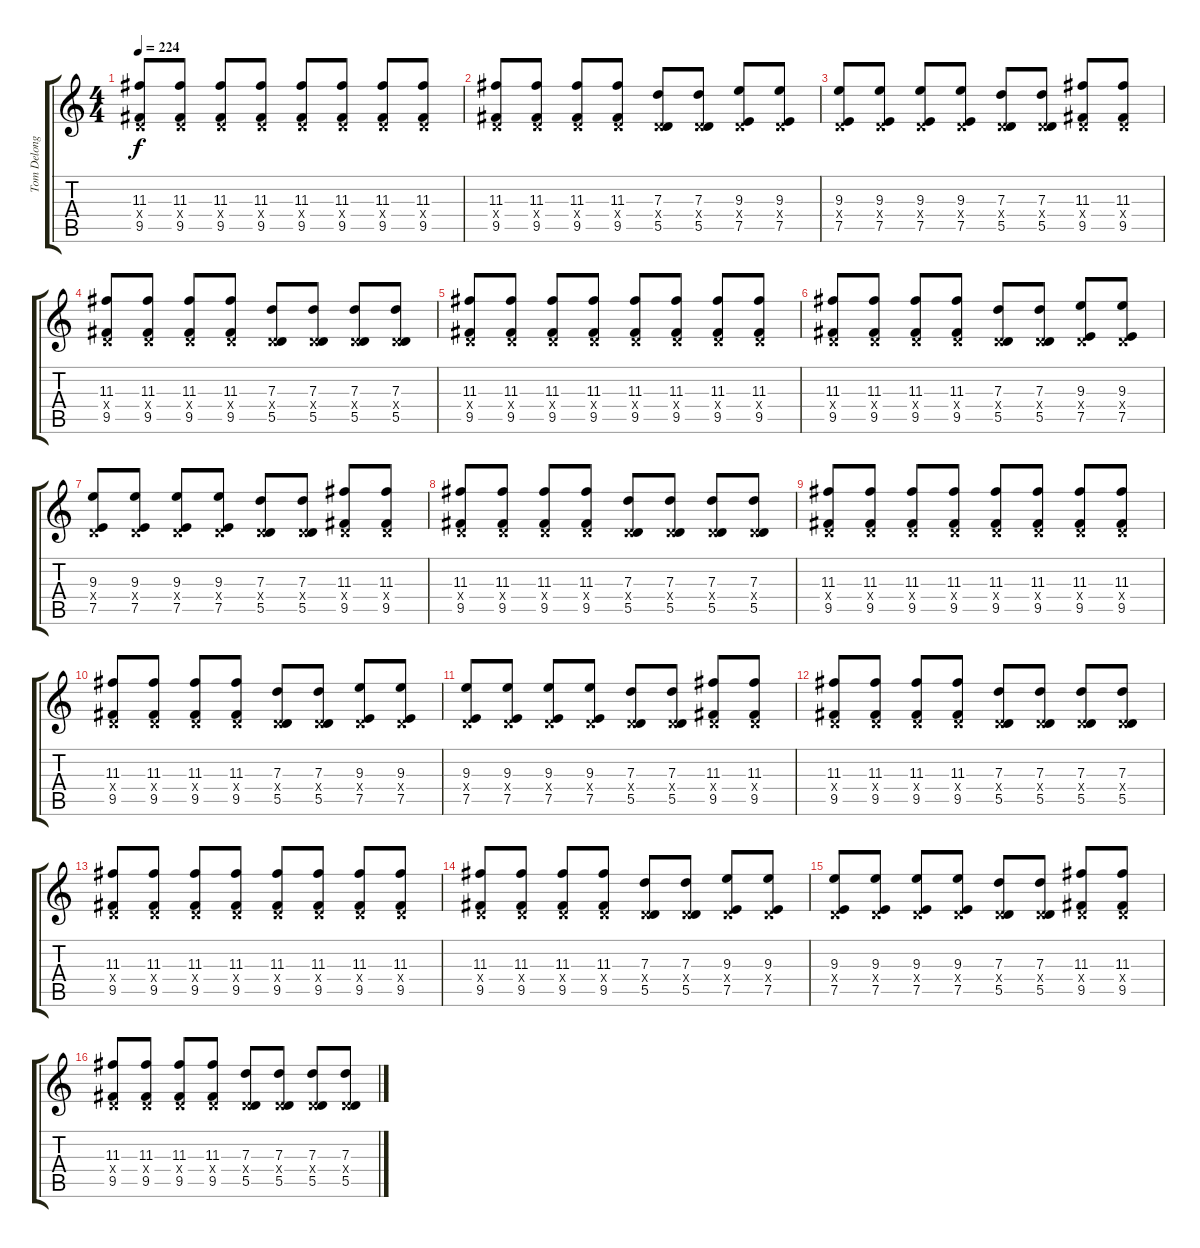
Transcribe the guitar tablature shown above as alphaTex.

\track ("Tom Delonge (Guitar)" "Tom Delong") {instrument overdrivenguitar}
\staff {score tabs}
\tuning (E4 B3 G3 D3 A2 E2) {hide}
\ts (4 4)
\tempo 224
\clef g2
\ks c
(11.3 0.4{x} 9.5).8{dy f} (11.3 0.4{x} 9.5).8 (11.3 0.4{x} 9.5).8 (11.3 0.4{x} 9.5).8 (11.3 0.4{x} 9.5).8 (11.3 0.4{x} 9.5).8 (11.3 0.4{x} 9.5).8 (11.3 0.4{x} 9.5).8 |
(11.3 0.4{x} 9.5).8 (11.3 0.4{x} 9.5).8 (11.3 0.4{x} 9.5).8 (11.3 0.4{x} 9.5).8 (7.3 0.4{x} 5.5).8 (7.3 0.4{x} 5.5).8 (9.3 0.4{x} 7.5).8 (9.3 0.4{x} 7.5).8 |
(9.3 0.4{x} 7.5).8 (9.3 0.4{x} 7.5).8 (9.3 0.4{x} 7.5).8 (9.3 0.4{x} 7.5).8 (7.3 0.4{x} 5.5).8 (7.3 0.4{x} 5.5).8 (11.3 0.4{x} 9.5).8 (11.3 0.4{x} 9.5).8 |
(11.3 0.4{x} 9.5).8 (11.3 0.4{x} 9.5).8 (11.3 0.4{x} 9.5).8 (11.3 0.4{x} 9.5).8 (7.3 0.4{x} 5.5).8 (7.3 0.4{x} 5.5).8 (7.3 0.4{x} 5.5).8 (7.3 0.4{x} 5.5).8 |
(11.3 0.4{x} 9.5).8 (11.3 0.4{x} 9.5).8 (11.3 0.4{x} 9.5).8 (11.3 0.4{x} 9.5).8 (11.3 0.4{x} 9.5).8 (11.3 0.4{x} 9.5).8 (11.3 0.4{x} 9.5).8 (11.3 0.4{x} 9.5).8 |
(11.3 0.4{x} 9.5).8 (11.3 0.4{x} 9.5).8 (11.3 0.4{x} 9.5).8 (11.3 0.4{x} 9.5).8 (7.3 0.4{x} 5.5).8 (7.3 0.4{x} 5.5).8 (9.3 0.4{x} 7.5).8 (9.3 0.4{x} 7.5).8 |
(9.3 0.4{x} 7.5).8 (9.3 0.4{x} 7.5).8 (9.3 0.4{x} 7.5).8 (9.3 0.4{x} 7.5).8 (7.3 0.4{x} 5.5).8 (7.3 0.4{x} 5.5).8 (11.3 0.4{x} 9.5).8 (11.3 0.4{x} 9.5).8 |
(11.3 0.4{x} 9.5).8 (11.3 0.4{x} 9.5).8 (11.3 0.4{x} 9.5).8 (11.3 0.4{x} 9.5).8 (7.3 0.4{x} 5.5).8 (7.3 0.4{x} 5.5).8 (7.3 0.4{x} 5.5).8 (7.3 0.4{x} 5.5).8 |
(11.3 0.4{x} 9.5).8 (11.3 0.4{x} 9.5).8 (11.3 0.4{x} 9.5).8 (11.3 0.4{x} 9.5).8 (11.3 0.4{x} 9.5).8 (11.3 0.4{x} 9.5).8 (11.3 0.4{x} 9.5).8 (11.3 0.4{x} 9.5).8 |
(11.3 0.4{x} 9.5).8 (11.3 0.4{x} 9.5).8 (11.3 0.4{x} 9.5).8 (11.3 0.4{x} 9.5).8 (7.3 0.4{x} 5.5).8 (7.3 0.4{x} 5.5).8 (9.3 0.4{x} 7.5).8 (9.3 0.4{x} 7.5).8 |
(9.3 0.4{x} 7.5).8 (9.3 0.4{x} 7.5).8 (9.3 0.4{x} 7.5).8 (9.3 0.4{x} 7.5).8 (7.3 0.4{x} 5.5).8 (7.3 0.4{x} 5.5).8 (11.3 0.4{x} 9.5).8 (11.3 0.4{x} 9.5).8 |
(11.3 0.4{x} 9.5).8 (11.3 0.4{x} 9.5).8 (11.3 0.4{x} 9.5).8 (11.3 0.4{x} 9.5).8 (7.3 0.4{x} 5.5).8 (7.3 0.4{x} 5.5).8 (7.3 0.4{x} 5.5).8 (7.3 0.4{x} 5.5).8 |
(11.3 0.4{x} 9.5).8 (11.3 0.4{x} 9.5).8 (11.3 0.4{x} 9.5).8 (11.3 0.4{x} 9.5).8 (11.3 0.4{x} 9.5).8 (11.3 0.4{x} 9.5).8 (11.3 0.4{x} 9.5).8 (11.3 0.4{x} 9.5).8 |
(11.3 0.4{x} 9.5).8 (11.3 0.4{x} 9.5).8 (11.3 0.4{x} 9.5).8 (11.3 0.4{x} 9.5).8 (7.3 0.4{x} 5.5).8 (7.3 0.4{x} 5.5).8 (9.3 0.4{x} 7.5).8 (9.3 0.4{x} 7.5).8 |
(9.3 0.4{x} 7.5).8 (9.3 0.4{x} 7.5).8 (9.3 0.4{x} 7.5).8 (9.3 0.4{x} 7.5).8 (7.3 0.4{x} 5.5).8 (7.3 0.4{x} 5.5).8 (11.3 0.4{x} 9.5).8 (11.3 0.4{x} 9.5).8 |
(11.3 0.4{x} 9.5).8 (11.3 0.4{x} 9.5).8 (11.3 0.4{x} 9.5).8 (11.3 0.4{x} 9.5).8 (7.3 0.4{x} 5.5).8 (7.3 0.4{x} 5.5).8 (7.3 0.4{x} 5.5).8 (7.3 0.4{x} 5.5).8
